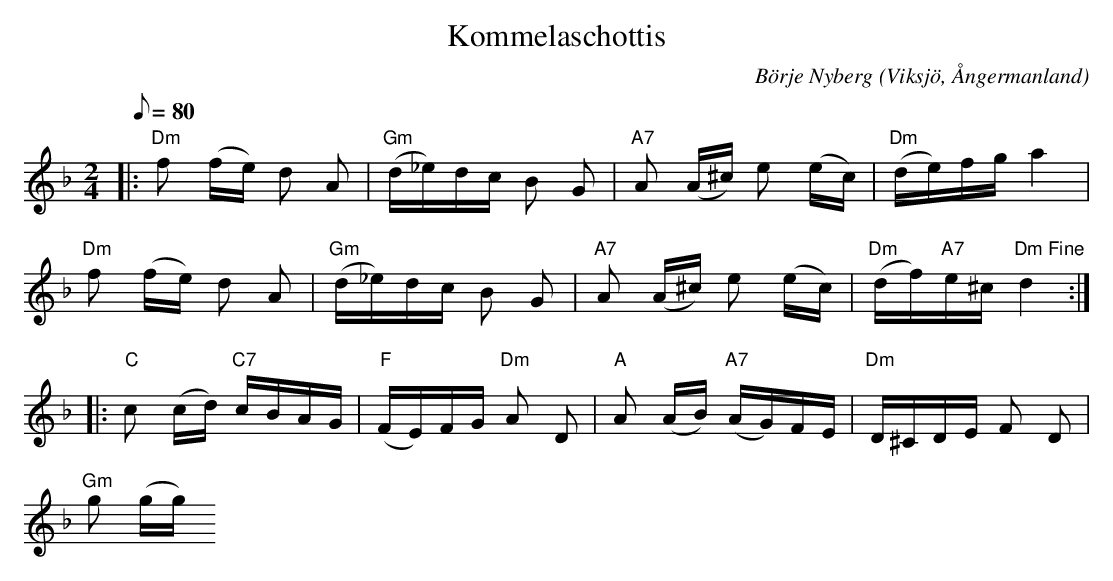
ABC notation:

X:1
T:Kommelaschottis
C:Börje Nyberg
O:Viksjö, Ångermanland
M:2/4
L:1/8
Q:80
K:Dm
|: "Dm"f (f/2e/2) d A | "Gm"(d/2_e/2)d/2c/2 B G | "A7"A (A/2^c/2) e (e/2c/2) |"Dm"(d/2e/2)f/2g/2 a2 |
"Dm"f (f/2e/2) d A | "Gm" (d/2_e/2)d/2c/2 B G | "A7"A (A/2^c/2) e (e/2c/2) | "Dm"(d/2f/2)"A7"e/2^c/2 "Dm Fine"d2::
"C"c (c/2d/2) "C7"c/2B/2A/2G/2 | "F"(F/2E/2)F/2G/2 "Dm"A D | "A"A (A/2B/2) "A7"(A/2G/2)F/2E/2 | "Dm"D/2^C/2D/2E/2 F D |
"Gm"g (g/2g/2)
